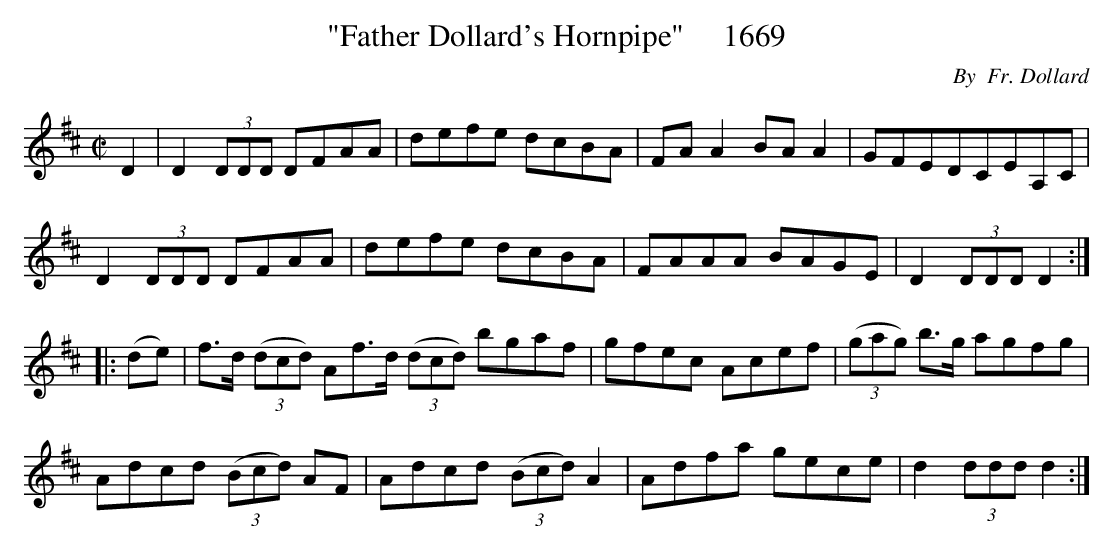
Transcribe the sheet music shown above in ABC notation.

X:1
T:"Father Dollard's Hornpipe"     1669
C:By  Fr. Dollard
BRENNAN July 2003 (HTTP://WWW.SOSYOURMOM.COM)
M:C|
L:1/8
K:D
D2|D2 (3DDD DFAA|defe dcBA|FA A2BA A2|GFEDCEA,C|
D2 (3DDD DFAA|defe dcBA|FAAA BAGE|D2 (3DDD D2:|
|:(de)|f3/2d/2 (3(dcd) Af3/2d/2 (3(dcd) bgaf|gfec Acef|(3(gag) b3/2g/2 agfg|
Adcd (3(Bcd) AF|Adcd (3(Bcd) A2|Adfa gece|d2 (3ddd d2:|
